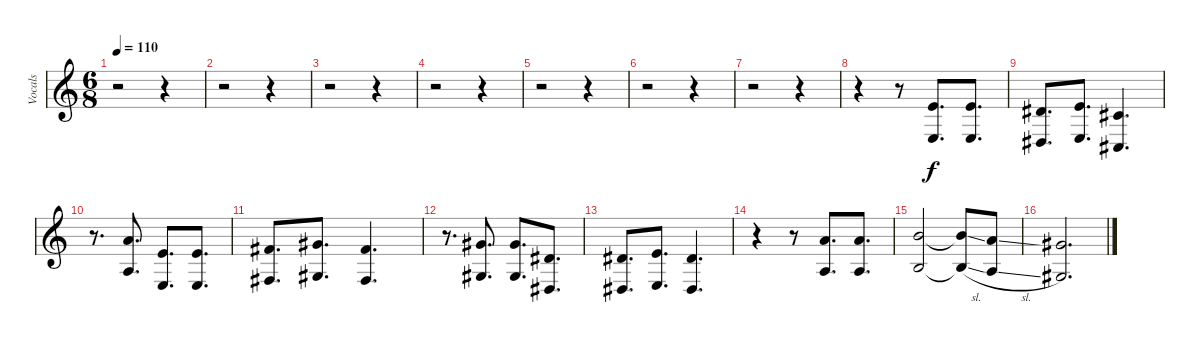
\track ("Vocals" "Vocals") {instrument lead6voice}
\staff {score}
\tuning (E4 B3 G3 D3 A2 E2 B1) {hide}
\ts (6 8)
\tempo 110
\clef g2
\ks c
r.2{dy f} r.4 |
r.2 r.4 |
r.2 r.4 |
r.2 r.4 |
r.2 r.4 |
r.2 r.4 |
r.2 r.4 |
r.4 r.8 (5.2 2.4).8{d} (5.2 2.4).8{d} |
(4.2 1.4).8{d} (5.2 2.4).8{d} (2.2 4.5).4{d} |
r.8{d} (5.1 2.3).8{d} (0.1 2.4).8{d} (0.1 2.4).8{d} |
(2.1 4.4).8{d} (4.1 6.4).8{d} (2.1 4.4).4{d} |
r.8{d} (4.1 6.4).8{d} (4.1 6.4).8{d} (4.2 6.5).8{d} |
(4.2 6.5).8{d} (5.2 7.5).8{d} (4.2 6.5).4{d} |
r.4 r.8 (5.1 2.3).8{d} (5.1 2.3).8{d} |
(7.1 4.3).2 (7.1{sl t} 4.3{sl t}).8 (5.1{sl} 2.3{sl}).8 |
(4.1 1.3).2{d}
